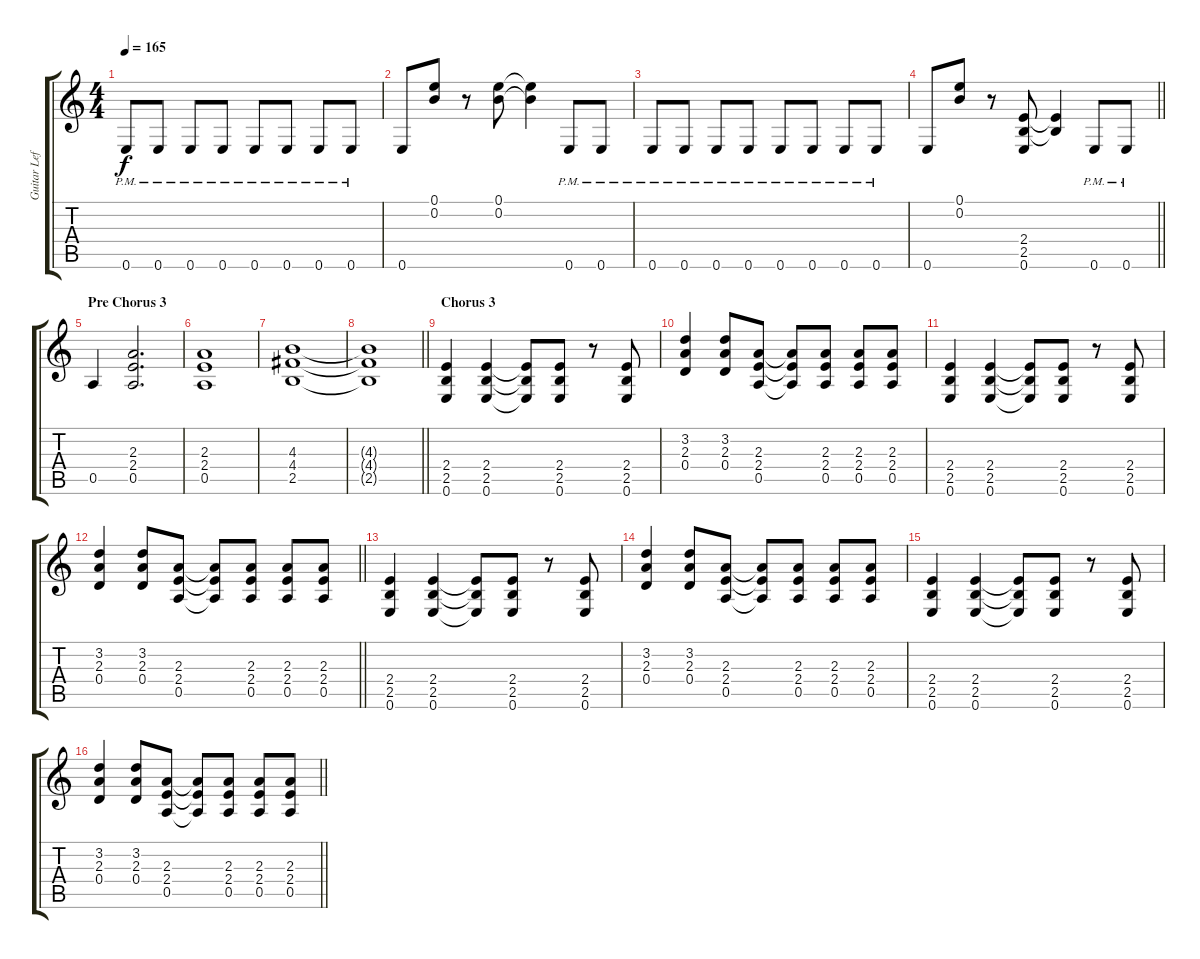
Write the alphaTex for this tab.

\track ("Guitar Left" "Guitar Lef") {instrument overdrivenguitar}
\staff {score tabs}
\tuning (E4 B3 G3 D3 A2 E2) {hide}
\ts (4 4)
\tempo 165
\clef g2
\ks c
0.6{pm}.8{dy f} 0.6{pm}.8 0.6{pm}.8 0.6{pm}.8 0.6{pm}.8 0.6{pm}.8 0.6{pm}.8 0.6{pm}.8 |
0.6.8 (0.1 0.2).8 r.8 (0.1 0.2).8 (0.1{t} 0.2{t}).4 0.6{pm}.8 0.6{pm}.8 |
0.6{pm}.8 0.6{pm}.8 0.6{pm}.8 0.6{pm}.8 0.6{pm}.8 0.6{pm}.8 0.6{pm}.8 0.6{pm}.8 |
\barLineRight lightlight
0.6.8 (0.1 0.2).8 r.8 (2.4 2.5 0.6).8 (2.4{t} 2.5{t}).4 0.6{pm}.8 0.6{pm}.8 |
\section ("" "Pre Chorus 3")
0.5.4 (2.3 2.4 0.5).2{d} |
(2.3 2.4 0.5).1 |
(4.3 4.4 2.5).1 |
\barLineRight lightlight
(4.3{t} 4.4{t} 2.5{t}).1 |
\section ("" "Chorus 3")
(2.4 2.5 0.6).4 (2.4 2.5 0.6).4 (2.4{t} 2.5{t} 0.6{t}).8 (2.4 2.5 0.6).8 r.8 (2.4 2.5 0.6).8 |
(3.2 2.3 0.4).4 (3.2 2.3 0.4).8 (2.3 2.4 0.5).8 (2.3{t} 2.4{t} 0.5{t}).8 (2.3 2.4 0.5).8 (2.3 2.4 0.5).8 (2.3 2.4 0.5).8 |
(2.4 2.5 0.6).4 (2.4 2.5 0.6).4 (2.4{t} 2.5{t} 0.6{t}).8 (2.4 2.5 0.6).8 r.8 (2.4 2.5 0.6).8 |
\barLineRight lightlight
(3.2 2.3 0.4).4 (3.2 2.3 0.4).8 (2.3 2.4 0.5).8 (2.3{t} 2.4{t} 0.5{t}).8 (2.3 2.4 0.5).8 (2.3 2.4 0.5).8 (2.3 2.4 0.5).8 |
(2.4 2.5 0.6).4 (2.4 2.5 0.6).4 (2.4{t} 2.5{t} 0.6{t}).8 (2.4 2.5 0.6).8 r.8 (2.4 2.5 0.6).8 |
(3.2 2.3 0.4).4 (3.2 2.3 0.4).8 (2.3 2.4 0.5).8 (2.3{t} 2.4{t} 0.5{t}).8 (2.3 2.4 0.5).8 (2.3 2.4 0.5).8 (2.3 2.4 0.5).8 |
(2.4 2.5 0.6).4 (2.4 2.5 0.6).4 (2.4{t} 2.5{t} 0.6{t}).8 (2.4 2.5 0.6).8 r.8 (2.4 2.5 0.6).8 |
\barLineRight lightlight
(3.2 2.3 0.4).4 (3.2 2.3 0.4).8 (2.3 2.4 0.5).8 (2.3{t} 2.4{t} 0.5{t}).8 (2.3 2.4 0.5).8 (2.3 2.4 0.5).8 (2.3 2.4 0.5).8
